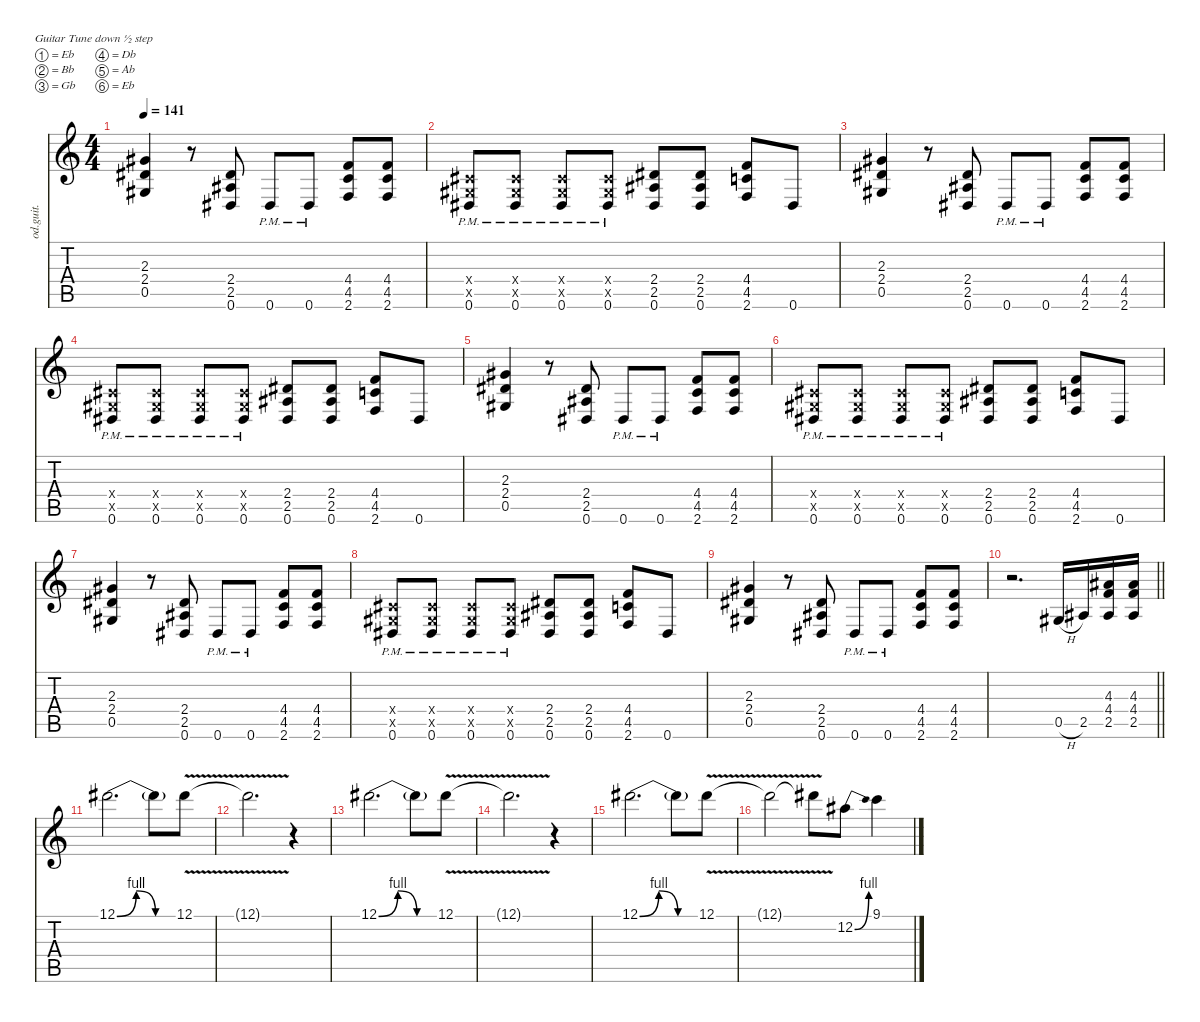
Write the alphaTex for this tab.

\defaultSystemsLayout 4
\hideDynamics
\bracketExtendMode nobrackets
\otherSystemsTrackNameOrientation horizontal
\track ("Guitar" "od.guit.") {instrument overdrivenguitar}
\staff {score tabs}
\tuning (Eb4 Bb3 Gb3 Db3 Ab2 Eb2)
\ts (4 4)
\tempo 141
\clef g2
\ks c
(2.3{acc #} 2.4{acc #} 0.5{acc #}).4{dy f beam Up} r.8{beam Up} (2.4{acc #} 2.5{acc #} 0.6{acc #}).8{beam Up} 0.6{pm acc #}.8{beam Up} 0.6{pm acc #}.8{beam Up} (4.4 4.5 2.6).8{beam Up} (4.4 4.5 2.6).8{beam Up} |
(0.4{x acc #} 0.5{x acc #} 0.6{pm acc #}).8{beam Up} (0.4{x acc #} 0.5{x acc #} 0.6{pm acc #}).8{beam Up} (0.4{x acc #} 0.5{x acc #} 0.6{pm acc #}).8{beam Up} (0.4{x acc #} 0.5{x acc #} 0.6{pm acc #}).8{beam Up} (2.4{acc #} 2.5{acc #} 0.6{acc #}).8{beam Up} (2.4{acc #} 2.5{acc #} 0.6{acc #}).8{beam Up} (4.4 4.5 2.6).8{beam Up} 0.6{acc #}.8{beam Up} |
(2.3{acc #} 2.4{acc #} 0.5{acc #}).4{beam Up} r.8{beam Up} (2.4{acc #} 2.5{acc #} 0.6{acc #}).8{beam Up} 0.6{pm acc #}.8{beam Up} 0.6{pm acc #}.8{beam Up} (4.4 4.5 2.6).8{beam Up} (4.4 4.5 2.6).8{beam Up} |
(0.4{x acc #} 0.5{x acc #} 0.6{pm acc #}).8{beam Up} (0.4{x acc #} 0.5{x acc #} 0.6{pm acc #}).8{beam Up} (0.4{x acc #} 0.5{x acc #} 0.6{pm acc #}).8{beam Up} (0.4{x acc #} 0.5{x acc #} 0.6{pm acc #}).8{beam Up} (2.4{acc #} 2.5{acc #} 0.6{acc #}).8{beam Up} (2.4{acc #} 2.5{acc #} 0.6{acc #}).8{beam Up} (4.4 4.5 2.6).8{beam Up} 0.6{acc #}.8{beam Up} |
(2.3{acc #} 2.4{acc #} 0.5{acc #}).4{beam Up} r.8{beam Up} (2.4{acc #} 2.5{acc #} 0.6{acc #}).8{beam Up} 0.6{pm acc #}.8{beam Up} 0.6{pm acc #}.8{beam Up} (4.4 4.5 2.6).8{beam Up} (4.4 4.5 2.6).8{beam Up} |
(0.4{x acc #} 0.5{x acc #} 0.6{pm acc #}).8{beam Up} (0.4{x acc #} 0.5{x acc #} 0.6{pm acc #}).8{beam Up} (0.4{x acc #} 0.5{x acc #} 0.6{pm acc #}).8{beam Up} (0.4{x acc #} 0.5{x acc #} 0.6{pm acc #}).8{beam Up} (2.4{acc #} 2.5{acc #} 0.6{acc #}).8{beam Up} (2.4{acc #} 2.5{acc #} 0.6{acc #}).8{beam Up} (4.4 4.5 2.6).8{beam Up} 0.6{acc #}.8{beam Up} |
(2.3{acc #} 2.4{acc #} 0.5{acc #}).4{beam Up} r.8{beam Up} (2.4{acc #} 2.5{acc #} 0.6{acc #}).8{beam Up} 0.6{pm acc #}.8{beam Up} 0.6{pm acc #}.8{beam Up} (4.4 4.5 2.6).8{beam Up} (4.4 4.5 2.6).8{beam Up} |
(0.4{x acc #} 0.5{x acc #} 0.6{pm acc #}).8{beam Up} (0.4{x acc #} 0.5{x acc #} 0.6{pm acc #}).8{beam Up} (0.4{x acc #} 0.5{x acc #} 0.6{pm acc #}).8{beam Up} (0.4{x acc #} 0.5{x acc #} 0.6{pm acc #}).8{beam Up} (2.4{acc #} 2.5{acc #} 0.6{acc #}).8{beam Up} (2.4{acc #} 2.5{acc #} 0.6{acc #}).8{beam Up} (4.4 4.5 2.6).8{beam Up} 0.6{acc #}.8{beam Up} |
(2.3{acc #} 2.4{acc #} 0.5{acc #}).4{beam Up} r.8{beam Up} (2.4{acc #} 2.5{acc #} 0.6{acc #}).8{beam Up} 0.6{pm acc #}.8{beam Up} 0.6{pm acc #}.8{beam Up} (4.4 4.5 2.6).8{beam Up} (4.4 4.5 2.6).8{beam Up} |
\barLineRight lightlight
r.2{d beam Down} 0.5{h acc #}.16{beam Up} 2.5{acc #}.16{beam Up} (4.3{acc #} 4.4 2.5{acc #}).16{beam Up} (4.3{acc #} 4.4 2.5{acc #}).16{beam Up} |
12.1{be (bendrelease 0 0 30 4 30 4 60 0) acc #}.2{d dy fff beam Down} 12.1{be (hold 0 0 60 0) t acc #}.8{dy f beam Down} 12.1{v acc #}.8{dy fff beam Down} |
12.1{v t acc #}.2{d dy f beam Down} r.4{beam Down} |
12.1{be (bendrelease 0 0 30 4 30 4 60 0) acc #}.2{d dy fff beam Down} 12.1{be (hold 0 0 60 0) t acc #}.8{dy f beam Down} 12.1{v acc #}.8{dy fff beam Down} |
12.1{v t acc #}.2{d dy f beam Down} r.4{beam Down} |
12.1{be (bendrelease 0 0 30 4 30 4 60 0) acc #}.2{d dy fff beam Down} 12.1{be (hold 0 0 60 0) t acc #}.8{dy f beam Down} 12.1{v acc #}.8{dy fff beam Down} |
12.1{v t acc #}.2{dy f beam Down} 12.1{v t acc #}.8{beam Down} 12.2{be (bend 0 0 30 4) acc #}.8{dy fff beam Down} 9.1.4{beam Down}
